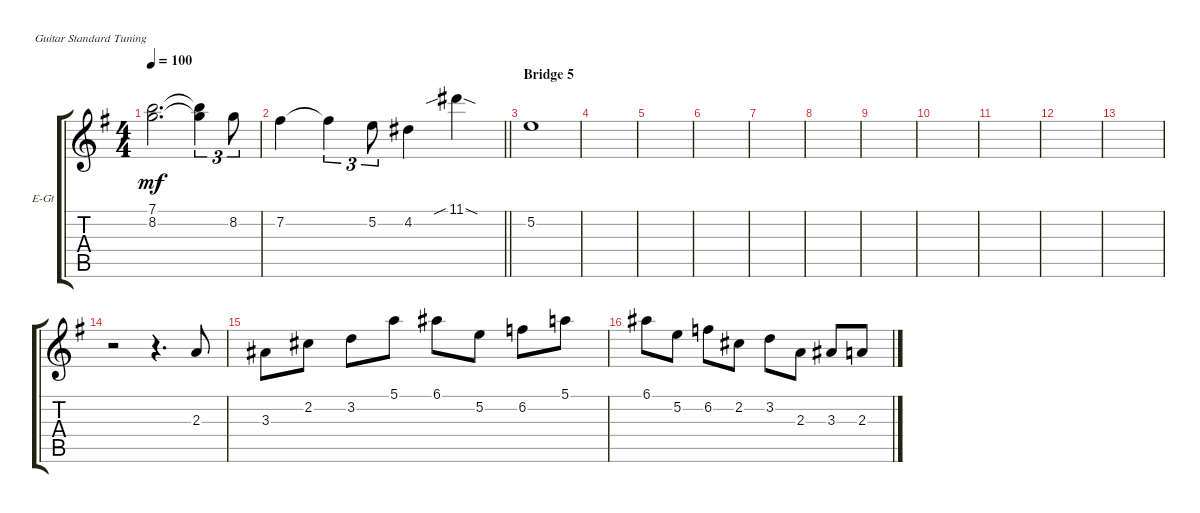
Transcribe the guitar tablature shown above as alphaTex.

\bracketExtendMode groupsimilarinstruments
\firstSystemTrackNameOrientation horizontal
\otherSystemsTrackNameOrientation horizontal
\track ("guitar (Artur Potemkin)" "E-Gt") {instrument distortionguitar}
\staff {score tabs}
\tuning (E4 B3 G3 D3 A2 E2)
\ts (4 4)
\tempo 100
\clef g2
\scale
0.333333
\ks eminor
(8.2 7.1).2{d dy mf} (8.2{t} 7.1{t}).4{tu (3 2)} 8.2.8{tu (3 2)} |
\scale
0.333333
\barLineRight lightlight
7.2.4 7.2{t}.4{tu (3 2)} 5.2.8{tu (3 2)} 4.2.4 11.1{sib sod}.4 |
\section ("" "Bridge 5")
\scale
0.333333 5.2.1 |
\scale
0.333333 |
\scale
0.333333 |
\scale
0.333333 |
\scale
0.333333 |
\scale
0.333333 |
\scale
0.333333 |
\scale
0.333333 |
\scale
0.333333 |
\scale
0.333333 |
\scale
0.333333 |
\scale
0.333333 r.2 r.4{d} 2.3.8 |
\scale
0.333333 3.3.8 2.2.8 3.2.8 5.1.8 6.1.8 5.2.8 6.2.8 5.1.8 |
\scale
0.333333 6.1.8 5.2.8 6.2.8 2.2.8 3.2.8 2.3.8 3.3.8 2.3.8
